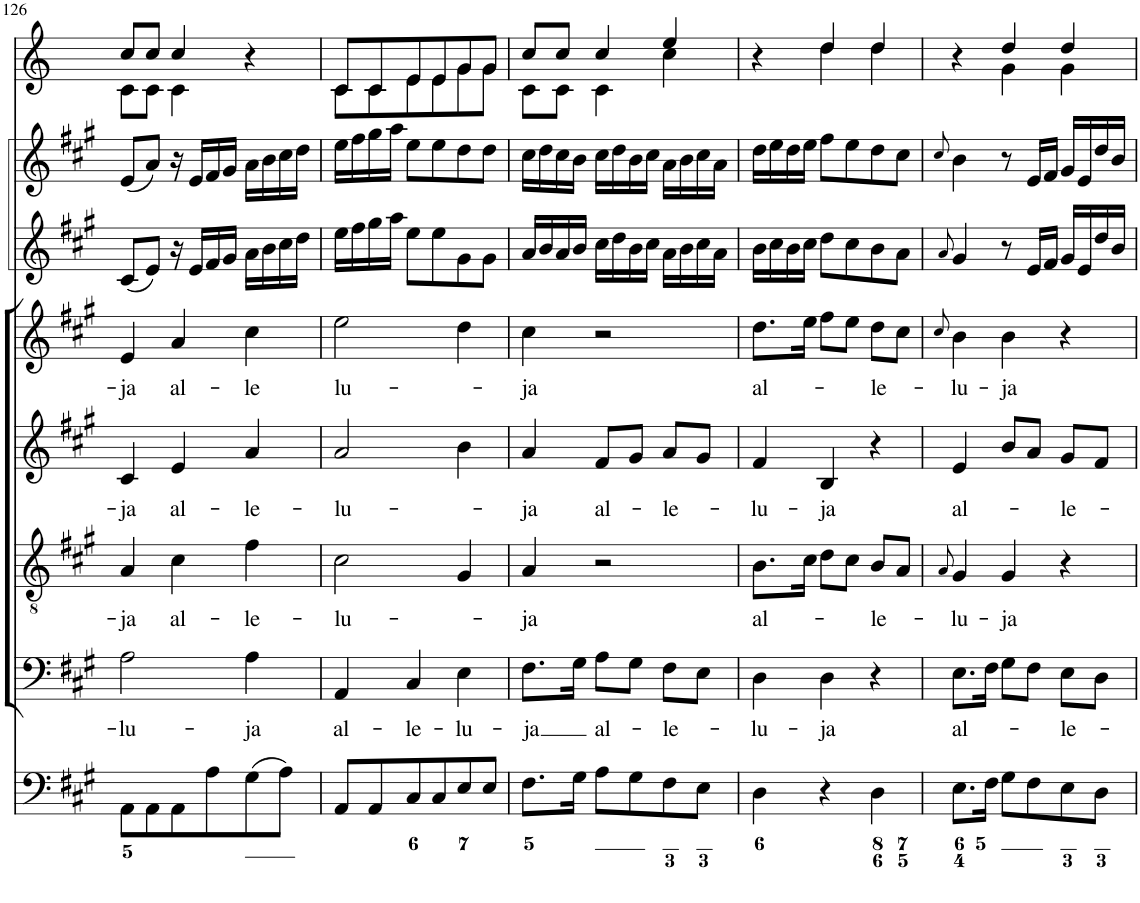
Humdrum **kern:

**kern	**kern	**text	**kern	**text	**kern	**text	**kern	**text	**kern	**kern	**kern
*part8	*part7	*part7	*part6	*part6	*part5	*part5	*part4	*part4	*part3	*part2	*part1
*staff8	*staff7	*staff7	*staff6	*staff6	*staff5	*staff5	*staff4	*staff4	*staff3	*staff2	*staff1
*I"Organ	*I"Voice	*	*I"Tenor	*	*I"Alto	*	*I"Voice	*	*I"Violin	*I"Violini	*I"Corni in A
*	*	*	*	*	*	*	*	*	*I'Vln	*I'Vln	*
!!LO:PB:g=z
*clefF4	*clefF4	*	*clefGv2	*	*clefG2	*	*clefG2	*	*clefG2	*clefG2	*clefG2
*	*	*	*	*	*	*	*	*	*	*	*Trd2c3
*k[f#c#g#]	*k[f#c#g#]	*	*k[f#c#g#]	*	*k[f#c#g#]	*	*k[f#c#g#]	*	*k[f#c#g#]	*k[f#c#g#]	*k[]
*M3/4	*M3/4	*	*M3/4	*	*M3/4	*	*M3/4	*	*M3/4	*M3/4	*M3/4
=126	=126	=126	=126	=126	=126	=126	=126	=126	=126	=126	=126
!	!	!LO:LY:b	!	!LO:LY:b	!	!LO:LY:b	!	!LO:LY:b	!	!	!
*	*	*	*	*	*	*	*	*	*	*	*^
8AA\L	2A\	-lu-	4A/	-ja	4c#/	-ja	4e/	-ja	(8c#/L	(8e/L	8cc/L	8c\L
8AA\	.	.	.	.	.	.	.	.	8e/J)	8a/J)	8cc/J	8c\J
!	!	!	!	!LO:LY:b	!	!LO:LY:b	!	!LO:LY:b	!	!	!	!
8AA\	.	.	4c#\	al-	4e/	al-	4a/	al-	16r	16r	4cc/	4c\
.	.	.	.	.	.	.	.	.	16e/LL	16e/LL	.	.
8A\	.	.	.	.	.	.	.	.	16f#/	16f#/	.	.
.	.	.	.	.	.	.	.	.	16g#/JJ	16g#/JJ	.	.
!	!	!LO:LY:b	!	!LO:LY:b	!	!LO:LY:b	!	!LO:LY:b	!	!	!	!
(8G#\	4A\	-ja	4f#\	-le-	4a/	-le-	4cc#\	-le	16a\LL	16a\LL	4r	4ryy
.	.	.	.	.	.	.	.	.	16b\	16b\	.	.
8A\J)	.	.	.	.	.	.	.	.	16cc#\	16cc#\	.	.
.	.	.	.	.	.	.	.	.	16dd\JJ	16dd\JJ	.	.
=127	=127	=127	=127	=127	=127	=127	=127	=127	=127	=127	=127	=127
!	!	!LO:LY:b	!	!LO:LY:b	!	!LO:LY:b	!	!LO:LY:b	!	!	!	!
8AA/L	4AA/	al-	2c#\	-lu-	2a/	-lu-	2ee\	lu-	16ee\LL	16ee\LL	8c/L	8c\L
.	.	.	.	.	.	.	.	.	16ff#\	16ff#\	.	.
8AA/	.	.	.	.	.	.	.	.	16gg#\	16gg#\	8c/	8c\
.	.	.	.	.	.	.	.	.	16aa\JJ	16aa\JJ	.	.
!	!	!LO:LY:b	!	!	!	!	!	!	!	!	!	!
8C#/	4C#/	-le-	.	.	.	.	.	.	8ee\L	8ee\L	8e/	8e\
8C#/	.	.	.	.	.	.	.	.	8ee\	8ee\	8e/	8e\
!	!	!LO:LY:b	!	!	!	!	!	!	!	!	!	!
8E/	4E\	-lu-	4G#/	.	4b\	.	4dd\	.	8g#\	8dd\	8g/	8g\
8E/J	.	.	.	.	.	.	.	.	8g#\J	8dd\J	8g/J	8g\J
=128	=128	=128	=128	=128	=128	=128	=128	=128	=128	=128	=128	=128
!	!	!LO:LY:b	!	!LO:LY:b	!	!LO:LY:b	!	!LO:LY:b	!	!	!	!
8.F#\L	8.F#\L	-ja	4A/	-ja	4a/	-ja	4cc#\	-ja	16a/LL	16cc#\LL	8cc/L	8c\L
.	.	.	.	.	.	.	.	.	16b/	16dd\	.	.
.	.	.	.	.	.	.	.	.	16a/	16cc#\	8cc/J	8c\J
16G#\Jk	16G#\Jk	.	.	.	.	.	.	.	16b/JJ	16b\JJ	.	.
!	!	!LO:LY:b	!	!	!	!LO:LY:b	!	!	!	!	!	!
8A\L	8A\L	al-	2r	.	8f#/L	al-	2r	.	16cc#\LL	16cc#\LL	4cc/	4c\
.	.	.	.	.	.	.	.	.	16dd\	16dd\	.	.
8G#\	8G#\J	.	.	.	8g#/J	.	.	.	16b\	16b\	.	.
.	.	.	.	.	.	.	.	.	16cc#\JJ	16cc#\JJ	.	.
!	!	!LO:LY:b	!	!	!	!LO:LY:b	!	!	!	!	!	!
8F#\	8F#\L	-le-	.	.	8a/L	-le-	.	.	16a\LL	16a\LL	4ee/	4cc\
.	.	.	.	.	.	.	.	.	16b\	16b\	.	.
8E\J	8E\J	.	.	.	8g#/J	.	.	.	16cc#\	16cc#\	.	.
.	.	.	.	.	.	.	.	.	16a\JJ	16a\JJ	.	.
=129	=129	=129	=129	=129	=129	=129	=129	=129	=129	=129	=129	=129
!	!	!LO:LY:b	!	!LO:LY:b	!	!LO:LY:b	!	!LO:LY:b	!	!	!	!
4D\	4D\	-lu-	8.B\L	al-	4f#/	-lu-	8.dd\L	al-	16b\LL	16dd\LL	4r	4ryy
.	.	.	.	.	.	.	.	.	16cc#\	16ee\	.	.
.	.	.	.	.	.	.	.	.	16b\	16dd\	.	.
.	.	.	16c#\Jk	.	.	.	16ee\Jk	.	16cc#\JJ	16ee\JJ	.	.
!	!	!LO:LY:b	!	!	!	!LO:LY:b	!	!	!	!	!	!
4r	4D\	-ja	8d\L	.	4B/	-ja	8ff#\L	.	8dd\L	8ff#\L	4dd/	4dd\
.	.	.	8c#\J	.	.	.	8ee\J	.	8cc#\	8ee\	.	.
!	!	!	!	!LO:LY:b	!	!	!	!LO:LY:b	!	!	!	!
4D\	4r	.	8B/L	-le-	4r	.	8dd\L	-le-	8b\	8dd\	4dd/	4dd\
.	.	.	8A/J	.	.	.	8cc#\J	.	8a\J	8cc#\J	.	.
=130	=130	=130	=130	=130	=130	=130	=130	=130	=130	=130	=130	=130
.	.	.	8qA/	.	.	.	8qcc#/	.	8qa/	8qcc#/	.	.
!	!	!LO:LY:b	!	!LO:LY:b	!	!LO:LY:b	!	!LO:LY:b	!	!	!	!
8.E\L	8.E\L	al-	4G#/	-lu-	4e/	al-	4b\	-lu-	4g#/	4b\	4r	4ryy
16F#\Jk	16F#\Jk	.	.	.	.	.	.	.	.	.	.	.
!	!	!	!	!LO:LY:b	!	!	!	!LO:LY:b	!	!	!	!
8G#\L	8G#\L	.	4G#/	-ja	8b/L	.	4b\	-ja	8r	8r	4dd/	4g\
8F#\	8F#\J	.	.	.	8a/J	.	.	.	16e/LL	16e/LL	.	.
.	.	.	.	.	.	.	.	.	16f#/JJ	16f#/JJ	.	.
!	!	!LO:LY:b	!	!	!	!LO:LY:b	!	!	!	!	!	!
8E\	8E\L	-le-	4r	.	8g#/L	-le-	4r	.	16g#/LL	16g#/LL	4dd/	4g\
.	.	.	.	.	.	.	.	.	16e/	16e/	.	.
8D\J	8D\J	.	.	.	8f#/J	.	.	.	16dd/	16dd/	.	.
.	.	.	.	.	.	.	.	.	16b/JJ	16b/JJ	.	.
*	*	*	*	*	*	*	*	*	*	*	*v	*v
=	=	=	=	=	=	=	=	=	=	=	=
*-	*-	*-	*-	*-	*-	*-	*-	*-	*-	*-	*-
